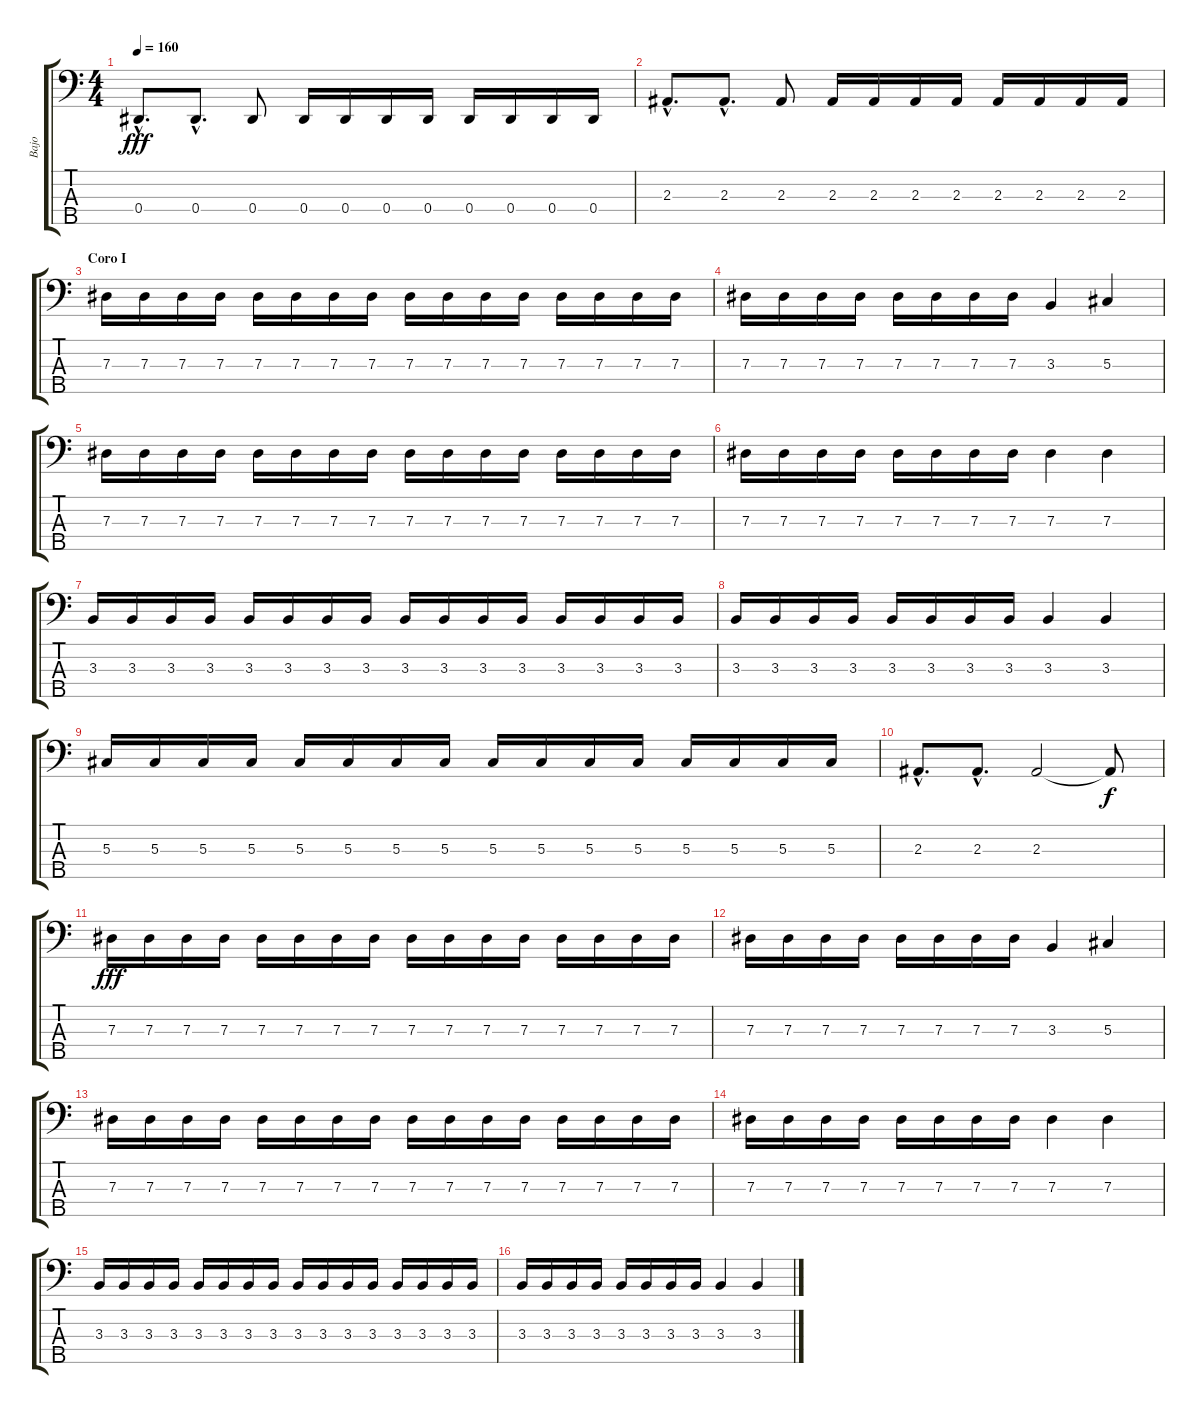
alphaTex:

\track ("Bajo" "Bajo") {instrument electricbassfinger}
\staff {score tabs}
\tuning (Gb2 Db2 Ab1 Eb1 Bb0) {hide}
\ts (4 4)
\tempo 160
\clef f4
\ks c
0.4{hac}.8{d dy fff} 0.4{hac}.8{d} 0.4.8 0.4.16 0.4.16 0.4.16 0.4.16 0.4.16 0.4.16 0.4.16 0.4.16 |
2.3{hac}.8{d} 2.3{hac}.8{d} 2.3.8 2.3.16 2.3.16 2.3.16 2.3.16 2.3.16 2.3.16 2.3.16 2.3.16 |
\section ("" "Coro I")
7.3.16 7.3.16 7.3.16 7.3.16 7.3.16 7.3.16 7.3.16 7.3.16 7.3.16 7.3.16 7.3.16 7.3.16 7.3.16 7.3.16 7.3.16 7.3.16 |
7.3.16 7.3.16 7.3.16 7.3.16 7.3.16 7.3.16 7.3.16 7.3.16 3.3.4 5.3.4 |
7.3.16 7.3.16 7.3.16 7.3.16 7.3.16 7.3.16 7.3.16 7.3.16 7.3.16 7.3.16 7.3.16 7.3.16 7.3.16 7.3.16 7.3.16 7.3.16 |
7.3.16 7.3.16 7.3.16 7.3.16 7.3.16 7.3.16 7.3.16 7.3.16 7.3.4 7.3.4 |
3.3.16 3.3.16 3.3.16 3.3.16 3.3.16 3.3.16 3.3.16 3.3.16 3.3.16 3.3.16 3.3.16 3.3.16 3.3.16 3.3.16 3.3.16 3.3.16 |
3.3.16 3.3.16 3.3.16 3.3.16 3.3.16 3.3.16 3.3.16 3.3.16 3.3.4 3.3.4 |
5.3.16 5.3.16 5.3.16 5.3.16 5.3.16 5.3.16 5.3.16 5.3.16 5.3.16 5.3.16 5.3.16 5.3.16 5.3.16 5.3.16 5.3.16 5.3.16 |
2.3{hac}.8{d} 2.3{hac}.8{d} 2.3.2 2.3{t}.8{dy f} |
7.3.16{dy fff} 7.3.16 7.3.16 7.3.16 7.3.16 7.3.16 7.3.16 7.3.16 7.3.16 7.3.16 7.3.16 7.3.16 7.3.16 7.3.16 7.3.16 7.3.16 |
7.3.16 7.3.16 7.3.16 7.3.16 7.3.16 7.3.16 7.3.16 7.3.16 3.3.4 5.3.4 |
7.3.16 7.3.16 7.3.16 7.3.16 7.3.16 7.3.16 7.3.16 7.3.16 7.3.16 7.3.16 7.3.16 7.3.16 7.3.16 7.3.16 7.3.16 7.3.16 |
7.3.16 7.3.16 7.3.16 7.3.16 7.3.16 7.3.16 7.3.16 7.3.16 7.3.4 7.3.4 |
3.3.16 3.3.16 3.3.16 3.3.16 3.3.16 3.3.16 3.3.16 3.3.16 3.3.16 3.3.16 3.3.16 3.3.16 3.3.16 3.3.16 3.3.16 3.3.16 |
3.3.16 3.3.16 3.3.16 3.3.16 3.3.16 3.3.16 3.3.16 3.3.16 3.3.4 3.3.4
